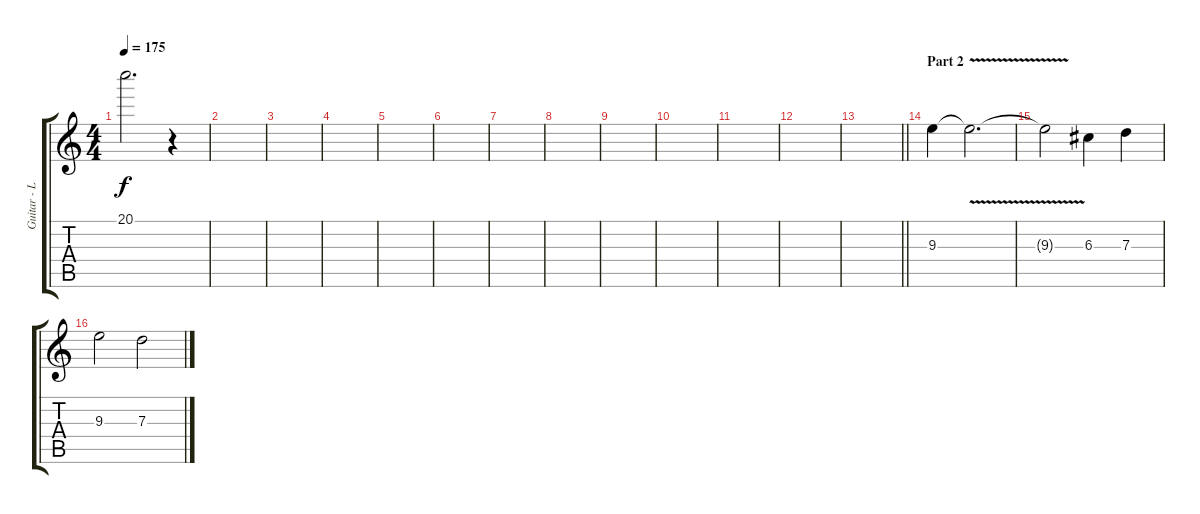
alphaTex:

\track ("Guitar - Lead" "Guitar - L") {instrument overdrivenguitar}
\staff {score tabs}
\tuning (E4 B3 G3 D3 A2 E2) {hide}
\ts (4 4)
\tempo 175
\clef g2
\ks c
20.1{t}.2{d dy f} r.4 |
|
|
|
|
|
|
|
|
|
|
|
\barLineRight lightlight
|
\section ("" "Part 2")
9.3.4{volume 13} 9.3{v t}.2{d} |
9.3{t}.2 6.3.4 7.3.4 |
9.3.2 7.3.2
